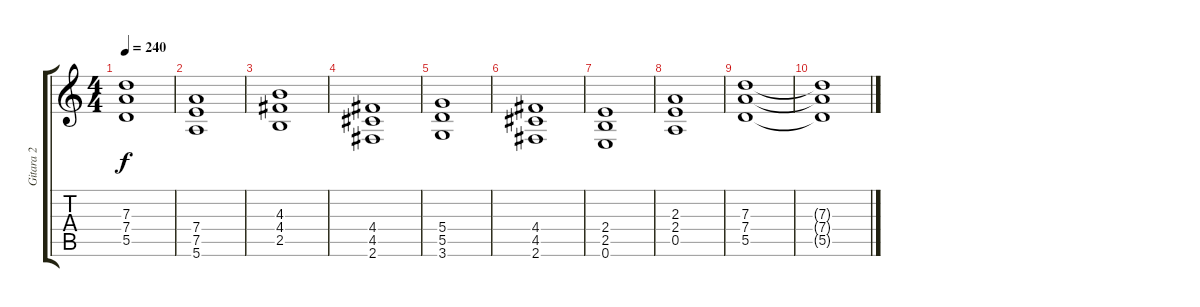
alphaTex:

\track ("Gitara 2" "Gitara 2") {instrument distortionguitar}
\staff {score tabs}
\tuning (E4 B3 G3 D3 A2 E2) {hide}
\ts (4 4)
\tempo 240
\clef g2
\ks c
(7.3 7.4 5.5).1{dy f} |
(7.4 7.5 5.6).1 |
(4.3 4.4 2.5).1 |
(4.4 4.5 2.6).1 |
(5.4 5.5 3.6).1 |
(4.4 4.5 2.6).1 |
(2.4 2.5 0.6).1 |
(2.3 2.4 0.5).1 |
(7.3 7.4 5.5).1 |
(7.3{t} 7.4{t} 5.5{t}).1
